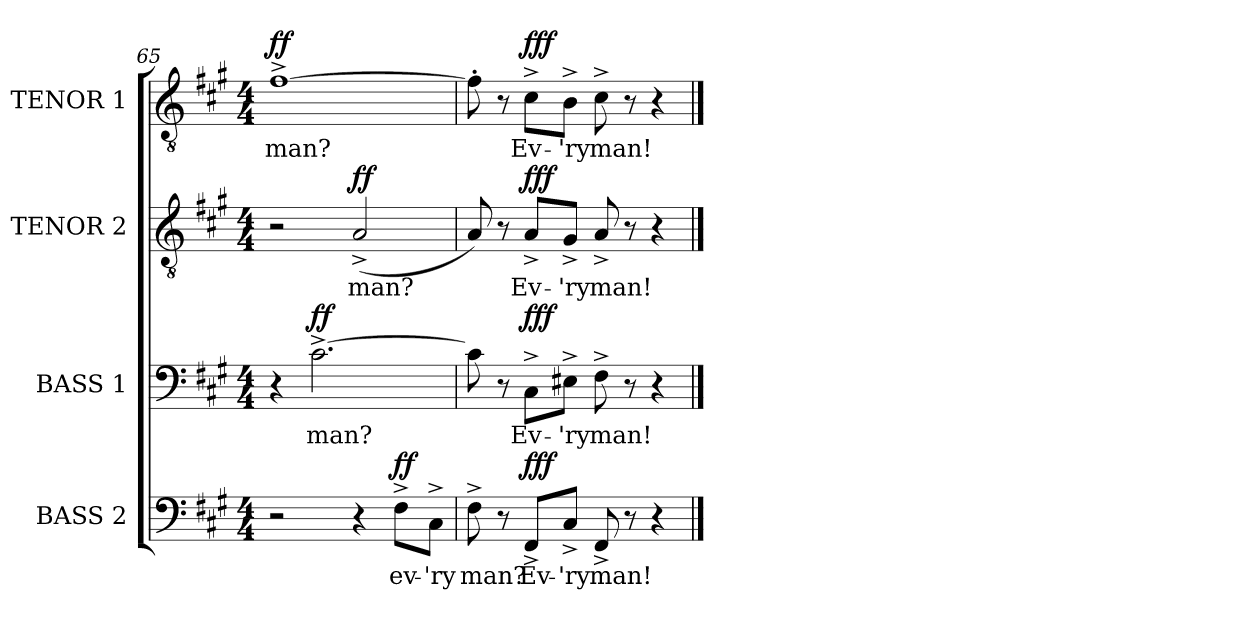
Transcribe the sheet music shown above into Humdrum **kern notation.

**kern	**text	**dynam	**kern	**text	**dynam	**kern	**text	**dynam	**kern	**text	**dynam
*part4	*part4	*part4	*part3	*part3	*part3	*part2	*part2	*part2	*part1	*part1	*part1
*staff4	*staff4	*staff4	*staff3	*staff3	*staff3	*staff2	*staff2	*staff2	*staff1	*staff1	*staff1
*I"BASS 2	*	*	*I"BASS 1	*	*	*I"TENOR 2	*	*	*I"TENOR 1	*	*
*I'B.	*	*	*I'B.	*	*	*I'T.	*	*	*I'T.	*	*
*clefF4	*	*	*clefF4	*	*	*clefGv2	*	*	*clefGv2	*	*
*	*	*	*	*	*	*ITrd7c12	*	*	*ITrd7c12	*	*
*k[f#c#g#]	*	*	*k[f#c#g#]	*	*	*k[f#c#g#]	*	*	*k[f#c#g#]	*	*
*f#:	*	*	*f#:	*	*	*f#:	*	*	*f#:	*	*
*M4/4	*	*	*M4/4	*	*	*M4/4	*	*	*M4/4	*	*
=65	=65	=65	=65	=65	=65	=65	=65	=65	=65	=65	=65
!	!	!	!	!	!	!	!	!	!	!LO:LY:b:color=#000000	!
2r	.	.	4r	.	.	2r	.	.	[>1F#^i	man?	ff
!	!	!	!	!LO:LY:b:color=#000000	!	!	!	!	!	!	!
.	.	.	[>2.c#^i\	man?	ff	.	.	.	.	.	.
!	!	!	!	!	!	!	!LO:LY:b:color=#000000	!	!	!	!
4r	.	.	.	.	.	(2AA^i/	man?	ff	.	.	.
!	!LO:LY:b:color=#000000	!	!	!	!	!	!	!	!	!	!
8F#^i\L	ev-	ff	.	.	.	.	.	.	.	.	.
!	!LO:LY:b:color=#000000	!	!	!	!	!	!	!	!	!	!
8C#^i\J	-'ry	.	.	.	.	.	.	.	.	.	.
=66	=66	=66	=66	=66	=66	=66	=66	=66	=66	=66	=66
!	!LO:LY:b:color=#000000	!	!	!	!	!	!	!	!	!	!
8F#^i\	man?	.	8c#i\]	.	.	8AAi/)	.	.	8F#'i\]	.	.
8r	.	.	8r	.	.	8r	.	.	8r	.	.
!	!LO:LY:b:color=#000000	!	!	!	!	!	!	!	!	!	!
!	!	!	!	!LO:LY:b:color=#000000	!	!	!	!	!	!	!
!	!	!	!	!	!	!	!LO:LY:b:color=#000000	!	!	!	!
!	!	!	!	!	!	!	!	!	!	!LO:LY:b:color=#000000	!
8FF#^i/L	Ev-	fff	8C#^i\L	Ev-	fff	8AA^i/L	Ev-	fff	8C#^i\L	Ev-	fff
!	!LO:LY:b:color=#000000	!	!	!	!	!	!	!	!	!	!
!	!	!	!	!LO:LY:b:color=#000000	!	!	!	!	!	!	!
!	!	!	!	!	!	!	!LO:LY:b:color=#000000	!	!	!	!
!	!	!	!	!	!	!	!	!	!	!LO:LY:b:color=#000000	!
8C#^i/J	-'ry	.	8E#X^i\J	-'ry	.	8GG#^i/J	-'ry	.	8BB^i\J	-'ry	.
!	!LO:LY:b:color=#000000	!	!	!	!	!	!	!	!	!	!
!	!	!	!	!LO:LY:b:color=#000000	!	!	!	!	!	!	!
!	!	!	!	!	!	!	!LO:LY:b:color=#000000	!	!	!	!
!	!	!	!	!	!	!	!	!	!	!LO:LY:b:color=#000000	!
8FF#^i/	man!	.	8F#^i\	man!	.	8AA^i/	man!	.	8C#^i\	man!	.
8r	.	.	8r	.	.	8r	.	.	8r	.	.
4r	.	.	4r	.	.	4r	.	.	4r	.	.
==	==	==	==	==	==	==	==	==	==	==	==
*-	*-	*-	*-	*-	*-	*-	*-	*-	*-	*-	*-
